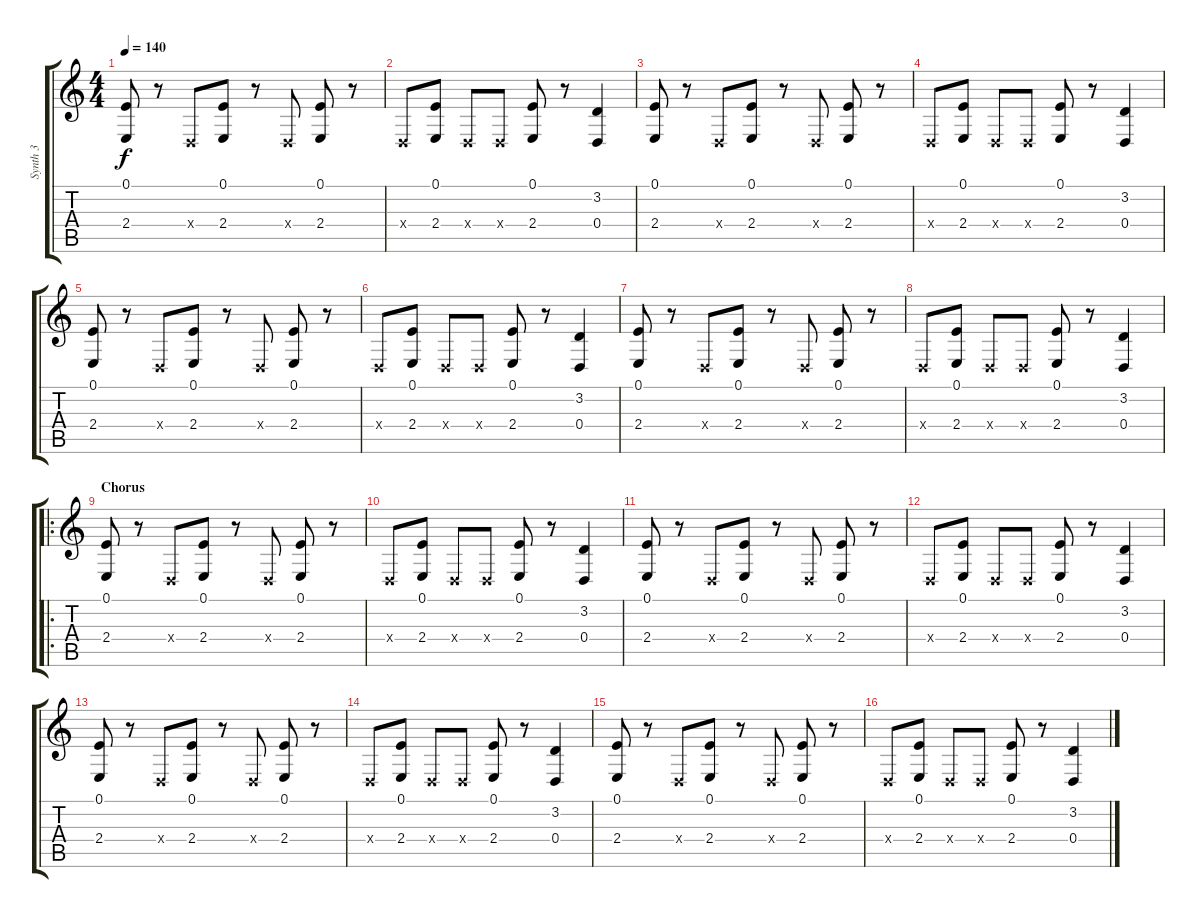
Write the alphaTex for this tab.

\track ("Synth 3" "Synth 3") {instrument stringensemble1}
\staff {score tabs}
\tuning (E4 B3 G3 D3 A2 E2) {hide}
\ts (4 4)
\tempo 140
\clef g2
\ks c
(0.1 2.4).8{dy f} r.8 0.4{x}.8 (0.1 2.4).8 r.8 0.4{x}.8 (0.1 2.4).8 r.8 |
0.4{x}.8 (0.1 2.4).8 0.4{x}.8 0.4{x}.8 (0.1 2.4).8 r.8 (3.2 0.4).4 |
(0.1 2.4).8 r.8 0.4{x}.8 (0.1 2.4).8 r.8 0.4{x}.8 (0.1 2.4).8 r.8 |
0.4{x}.8 (0.1 2.4).8 0.4{x}.8 0.4{x}.8 (0.1 2.4).8 r.8 (3.2 0.4).4 |
(0.1 2.4).8 r.8 0.4{x}.8 (0.1 2.4).8 r.8 0.4{x}.8 (0.1 2.4).8 r.8 |
0.4{x}.8 (0.1 2.4).8 0.4{x}.8 0.4{x}.8 (0.1 2.4).8 r.8 (3.2 0.4).4 |
(0.1 2.4).8 r.8 0.4{x}.8 (0.1 2.4).8 r.8 0.4{x}.8 (0.1 2.4).8 r.8 |
0.4{x}.8 (0.1 2.4).8 0.4{x}.8 0.4{x}.8 (0.1 2.4).8 r.8 (3.2 0.4).4 |
\ro
\section ("" "Chorus")
(0.1 2.4).8 r.8 0.4{x}.8 (0.1 2.4).8 r.8 0.4{x}.8 (0.1 2.4).8 r.8 |
0.4{x}.8 (0.1 2.4).8 0.4{x}.8 0.4{x}.8 (0.1 2.4).8 r.8 (3.2 0.4).4 |
(0.1 2.4).8 r.8 0.4{x}.8 (0.1 2.4).8 r.8 0.4{x}.8 (0.1 2.4).8 r.8 |
0.4{x}.8 (0.1 2.4).8 0.4{x}.8 0.4{x}.8 (0.1 2.4).8 r.8 (3.2 0.4).4 |
(0.1 2.4).8 r.8 0.4{x}.8 (0.1 2.4).8 r.8 0.4{x}.8 (0.1 2.4).8 r.8 |
0.4{x}.8 (0.1 2.4).8 0.4{x}.8 0.4{x}.8 (0.1 2.4).8 r.8 (3.2 0.4).4 |
(0.1 2.4).8 r.8 0.4{x}.8 (0.1 2.4).8 r.8 0.4{x}.8 (0.1 2.4).8 r.8 |
0.4{x}.8 (0.1 2.4).8 0.4{x}.8 0.4{x}.8 (0.1 2.4).8 r.8 (3.2 0.4).4
